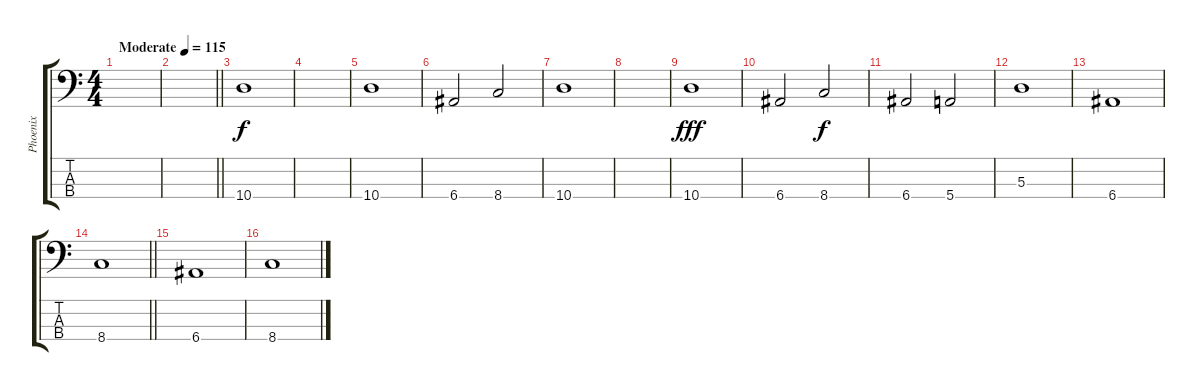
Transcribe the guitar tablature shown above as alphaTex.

\track ("Phoenix" "Phoenix") {instrument electricbassfinger}
\staff {score tabs}
\tuning (G2 D2 A1 E1) {hide}
\ts (4 4)
\tempo (115 "Moderate")
\clef f4
\ks c
|
\barLineRight lightlight
|
10.4.1 |
|
10.4.1 |
6.4.2 8.4.2{dy f} |
10.4.1 |
|
10.4.1{dy fff} |
6.4.2 8.4.2{dy f} |
6.4.2 5.4.2 |
5.3.1 |
6.4.1 |
\barLineRight lightlight
8.4.1 |
6.4.1 |
8.4.1
